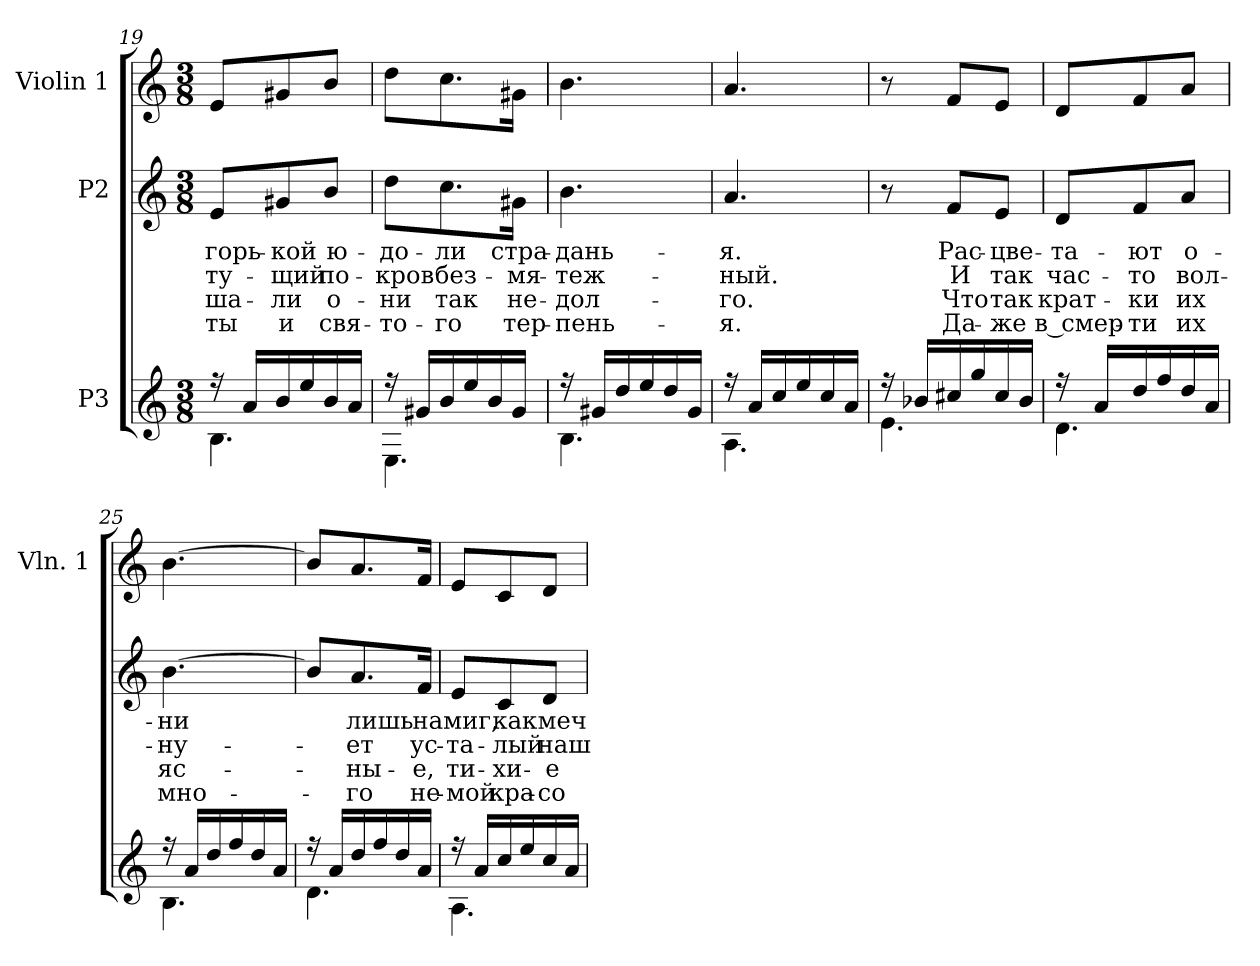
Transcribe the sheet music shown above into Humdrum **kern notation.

**kern	**kern	**text	**text	**text	**text	**kern
*part3	*part2	*part2	*part2	*part2	*part2	*part1
*staff3	*staff2	*staff2	*staff2	*staff2	*staff2	*staff1
*I"P3	*I"P2	*	*	*	*	*I"Violin 1
*	*	*	*	*	*	*I'Vln. 1
!!LO:PB:g=z
*clefG2	*clefG2	*	*	*	*	*clefG2
*ITrd7c12	*	*	*	*	*	*
*k[]	*k[]	*	*	*	*	*k[]
*C:	*C:	*	*	*	*	*C:
*M3/8	*M3/8	*	*	*	*	*M3/8
=19	=19	=19	=19	=19	=19	=19
*^	*	*	*	*	*	*
!	!	!	!LO:LY:b:color=#000000	!LO:LY:b:color=#000000	!LO:LY:b:color=#000000	!LO:LY:b:color=#000000	!
16r	4.BBi\	8ei/L	горь-	-ту-	-ша-	-ты	8ei/L
16Ai/LL	.	.	.	.	.	.	.
!	!	!	!LO:LY:b:color=#000000	!LO:LY:b:color=#000000	!LO:LY:b:color=#000000	!LO:LY:b:color=#000000	!
16Bi/	.	8g#Xi/	-кой	-щий	-ли	и	8g#Xi/
16ei/	.	.	.	.	.	.	.
!	!	!	!LO:LY:b:color=#000000	!LO:LY:b:color=#000000	!LO:LY:b:color=#000000	!LO:LY:b:color=#000000	!
16Bi/	.	8bi/J	ю-	по-	о-	свя-	8bi/J
16Ai/JJ	.	.	.	.	.	.	.
=20	=20	=20	=20	=20	=20	=20	=20
!	!	!	!LO:LY:b:color=#000000	!LO:LY:b:color=#000000	!LO:LY:b:color=#000000	!LO:LY:b:color=#000000	!
16r	4.EEi\	8ddi\L	-до-	-кров	-ни	-то-	8ddi\L
16G#Xi/LL	.	.	.	.	.	.	.
!	!	!	!LO:LY:b:color=#000000	!LO:LY:b:color=#000000	!LO:LY:b:color=#000000	!LO:LY:b:color=#000000	!
16Bi/	.	8.cci\	-ли	без-	так	-го	8.cci\
16ei/	.	.	.	.	.	.	.
16Bi/	.	.	.	.	.	.	.
!	!	!	!LO:LY:b:color=#000000	!LO:LY:b:color=#000000	!LO:LY:b:color=#000000	!LO:LY:b:color=#000000	!
16G#i/JJ	.	16g#Xi\Jk	стра-	-мя-	не-	тер-	16g#Xi\Jk
=21	=21	=21	=21	=21	=21	=21	=21
!	!	!	!LO:LY:b:color=#000000	!LO:LY:b:color=#000000	!LO:LY:b:color=#000000	!LO:LY:b:color=#000000	!
16r	4.BBi\	4.bi\	-дань-	-теж-	-дол-	-пень-	4.bi\
16G#Xi/LL	.	.	.	.	.	.	.
16di/	.	.	.	.	.	.	.
16ei/	.	.	.	.	.	.	.
16di/	.	.	.	.	.	.	.
16G#i/JJ	.	.	.	.	.	.	.
=22	=22	=22	=22	=22	=22	=22	=22
!	!	!	!LO:LY:b:color=#000000	!LO:LY:b:color=#000000	!LO:LY:b:color=#000000	!LO:LY:b:color=#000000	!
16r	4.AAi\	4.ai/	-я.	-ный.	-го.	-я.	4.ai/
16Ai/LL	.	.	.	.	.	.	.
16ci/	.	.	.	.	.	.	.
16ei/	.	.	.	.	.	.	.
16ci/	.	.	.	.	.	.	.
16Ai/JJ	.	.	.	.	.	.	.
=23	=23	=23	=23	=23	=23	=23	=23
16r	4.Ei\	8r	.	.	.	.	8r
16B-Xi/LL	.	.	.	.	.	.	.
!	!	!	!LO:LY:b:color=#000000	!LO:LY:b:color=#000000	!LO:LY:b:color=#000000	!LO:LY:b:color=#000000	!
16c#Xi/	.	8fi/L	Рас-	И	Что	Да-	8fi/L
16gi/	.	.	.	.	.	.	.
!	!	!	!LO:LY:b:color=#000000	!LO:LY:b:color=#000000	!LO:LY:b:color=#000000	!LO:LY:b:color=#000000	!
16c#i/	.	8ei/J	-цве-	так	так	-же	8ei/J
16B-i/JJ	.	.	.	.	.	.	.
=24	=24	=24	=24	=24	=24	=24	=24
!	!	!	!LO:LY:b:color=#000000	!LO:LY:b:color=#000000	!LO:LY:b:color=#000000	!LO:LY:b:color=#000000	!
16r	4.Di\	8di/L	-та-	час-	крат-	в смер-	8di/L
16Ai/LL	.	.	.	.	.	.	.
!	!	!	!LO:LY:b:color=#000000	!LO:LY:b:color=#000000	!LO:LY:b:color=#000000	!LO:LY:b:color=#000000	!
16di/	.	8fi/	-ют	-то	-ки	-ти	8fi/
16fi/	.	.	.	.	.	.	.
!	!	!	!LO:LY:b:color=#000000	!LO:LY:b:color=#000000	!LO:LY:b:color=#000000	!LO:LY:b:color=#000000	!
16di/	.	8ai/J	о-	вол-	их	их	8ai/J
16Ai/JJ	.	.	.	.	.	.	.
!!LO:LB:g=z
=25	=25	=25	=25	=25	=25	=25	=25
!	!	!	!LO:LY:b:color=#000000	!LO:LY:b:color=#000000	!LO:LY:b:color=#000000	!LO:LY:b:color=#000000	!
16r	4.BBi\	[>4.bi\	-ни	-ну-	яс-	мно-	[>4.bi\
16Ai/LL	.	.	.	.	.	.	.
16di/	.	.	.	.	.	.	.
16fi/	.	.	.	.	.	.	.
16di/	.	.	.	.	.	.	.
16Ai/JJ	.	.	.	.	.	.	.
=26	=26	=26	=26	=26	=26	=26	=26
16r	4.Di\	8bi/L]	.	.	.	.	8bi/L]
16Ai/LL	.	.	.	.	.	.	.
!	!	!	!LO:LY:b:color=#000000	!LO:LY:b:color=#000000	!LO:LY:b:color=#000000	!LO:LY:b:color=#000000	!
16di/	.	8.ai/	лишь	-ет	-ны-	-го	8.ai/
16fi/	.	.	.	.	.	.	.
16di/	.	.	.	.	.	.	.
!	!	!	!LO:LY:b:color=#000000	!LO:LY:b:color=#000000	!LO:LY:b:color=#000000	!LO:LY:b:color=#000000	!
16Ai/JJ	.	16fi/Jk	на	ус-	-е,	не-	16fi/Jk
=27	=27	=27	=27	=27	=27	=27	=27
!	!	!	!LO:LY:b:color=#000000	!LO:LY:b:color=#000000	!LO:LY:b:color=#000000	!LO:LY:b:color=#000000	!
16r	4.AAi\	8ei/L	миг,	-та-	ти-	-мой	8ei/L
16Ai/LL	.	.	.	.	.	.	.
!	!	!	!LO:LY:b:color=#000000	!LO:LY:b:color=#000000	!LO:LY:b:color=#000000	!LO:LY:b:color=#000000	!
16ci/	.	8ci/	как	-лый	-хи-	кра-	8ci/
16ei/	.	.	.	.	.	.	.
!	!	!	!LO:LY:b:color=#000000	!LO:LY:b:color=#000000	!LO:LY:b:color=#000000	!LO:LY:b:color=#000000	!
16ci/	.	8di/J	меч-	наш	-е	-со-	8di/J
16Ai/JJ	.	.	.	.	.	.	.
*v	*v	*	*	*	*	*	*
=	=	=	=	=	=	=
*-	*-	*-	*-	*-	*-	*-
